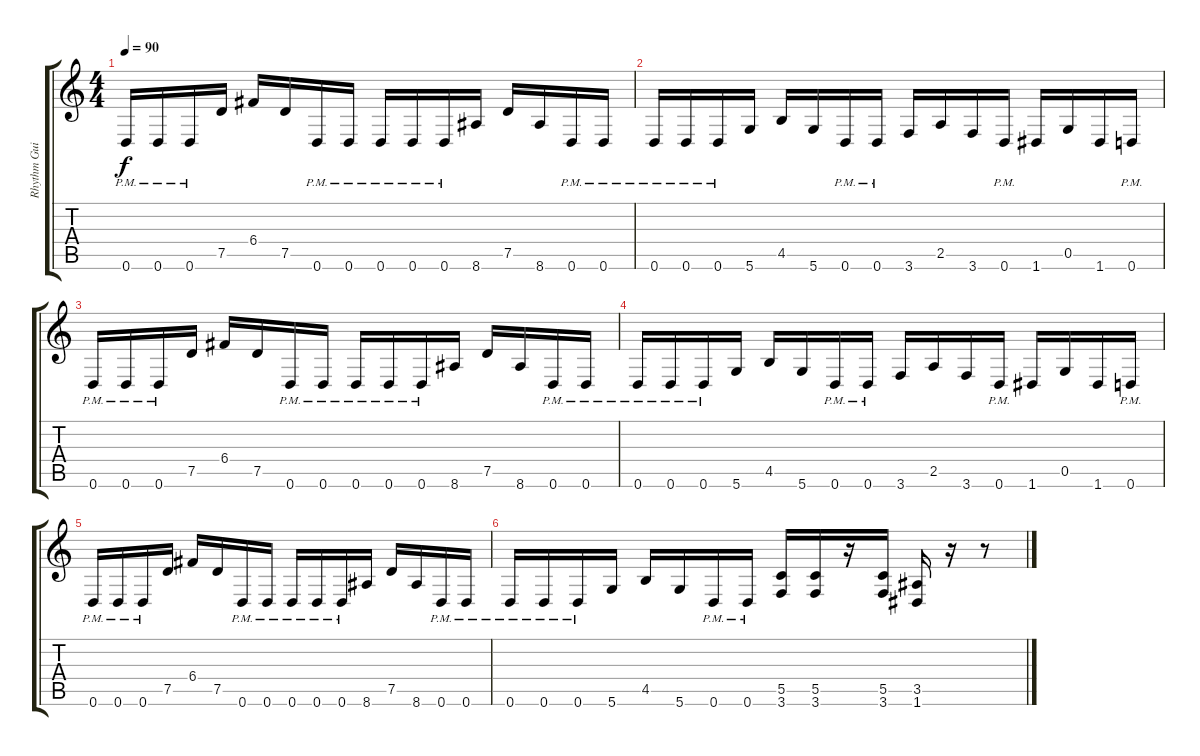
\track ("Rhythm Guitar 1" "Rhythm Gui") {instrument overdrivenguitar}
\staff {score tabs}
\tuning (D4 A3 F3 C3 G2 D2) {hide}
\ts (4 4)
\tempo 90
\clef g2
\ks aminor
0.6{pm}.16{dy f} 0.6{pm}.16 0.6{pm}.16 7.5.16 6.4.16 7.5.16 0.6{pm}.16 0.6{pm}.16 0.6{pm}.16 0.6{pm}.16 0.6{pm}.16 8.6.16 7.5.16 8.6.16 0.6{pm}.16 0.6{pm}.16 |
0.6{pm}.16 0.6{pm}.16 0.6{pm}.16 5.6.16 4.5.16 5.6.16 0.6{pm}.16 0.6{pm}.16 3.6.16 2.5.16 3.6.16 0.6{pm}.16 1.6.16 0.5.16 1.6.16 0.6{pm}.16 |
0.6{pm}.16 0.6{pm}.16 0.6{pm}.16 7.5.16 6.4.16 7.5.16 0.6{pm}.16 0.6{pm}.16 0.6{pm}.16 0.6{pm}.16 0.6{pm}.16 8.6.16 7.5.16 8.6.16 0.6{pm}.16 0.6{pm}.16 |
0.6{pm}.16 0.6{pm}.16 0.6{pm}.16 5.6.16 4.5.16 5.6.16 0.6{pm}.16 0.6{pm}.16 3.6.16 2.5.16 3.6.16 0.6{pm}.16 1.6.16 0.5.16 1.6.16 0.6{pm}.16 |
0.6{pm}.16 0.6{pm}.16 0.6{pm}.16 7.5.16 6.4.16 7.5.16 0.6{pm}.16 0.6{pm}.16 0.6{pm}.16 0.6{pm}.16 0.6{pm}.16 8.6.16 7.5.16 8.6.16 0.6{pm}.16 0.6{pm}.16 |
0.6{pm}.16 0.6{pm}.16 0.6{pm}.16 5.6.16 4.5.16 5.6.16 0.6{pm}.16 0.6{pm}.16 (5.5 3.6).16 (5.5 3.6).16 r.16 (5.5 3.6).16 (3.5 1.6).16 r.16 r.8
